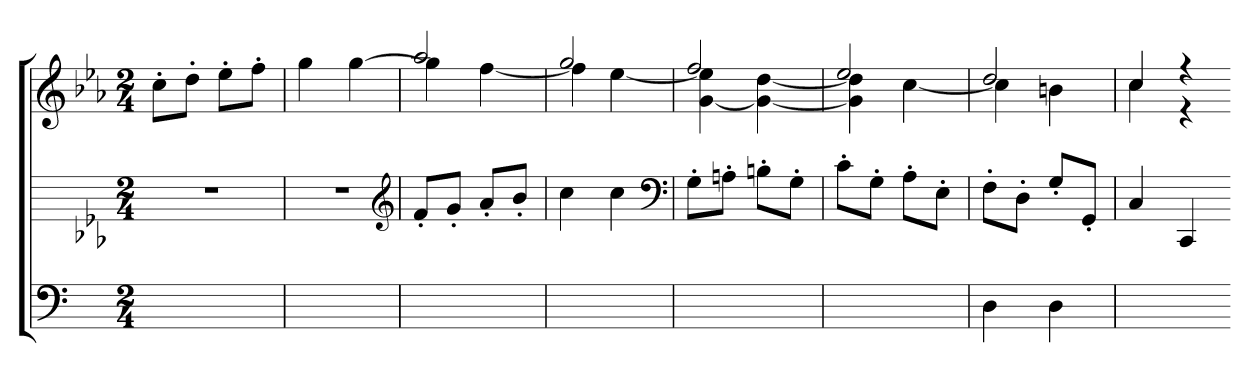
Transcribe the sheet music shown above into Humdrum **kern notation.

**kern	**kern	**kern
*part3	*part2	*part1
*staff3	*staff2	*staff1
*	*k[b-e-a-]	*k[b-e-a-]
*M2/4	*M2/4	*M2/4
=	=	=
2ryy	2r	8cc'L
.	.	8dd'J
.	.	8ee-'L
.	.	8ff'J
=	=	=
2ryy	2r	4gg
.	.	[4gg
*	*clefG2	*
=	=	=
*	*	*^
2ryy	8f'L	2aa-	4gg]
.	8g'J	.	.
.	8a-'L	.	[4ff
.	8b-'J	.	.
=	=	=	=
2ryy	4cc	2gg	4ff]
.	4cc	.	[4ee-
*	*clefF4	*	*
=	=	=	=
2ryy	8G'L	2ff	[4g 4ee-]
.	8An'J	.	.
.	8Bn'L	.	4g_ [4dd
.	8G'J	.	.
=	=	=	=
2ryy	8c'L	2ee-	4g] 4dd]
.	8G'J	.	.
.	8A-'L	.	[4cc
.	8E-'J	.	.
=	=	=	=
4D	8F'L	2dd	4cc]
.	8D'J	.	.
4D	8G'L	.	4bn
.	8GG'J	.	.
=	=	=	=
2ryy	4C	4cc	4cc
.	4CC	4r	4r
*	*	*v	*v
=-	=-	=-
*-	*-	*-
